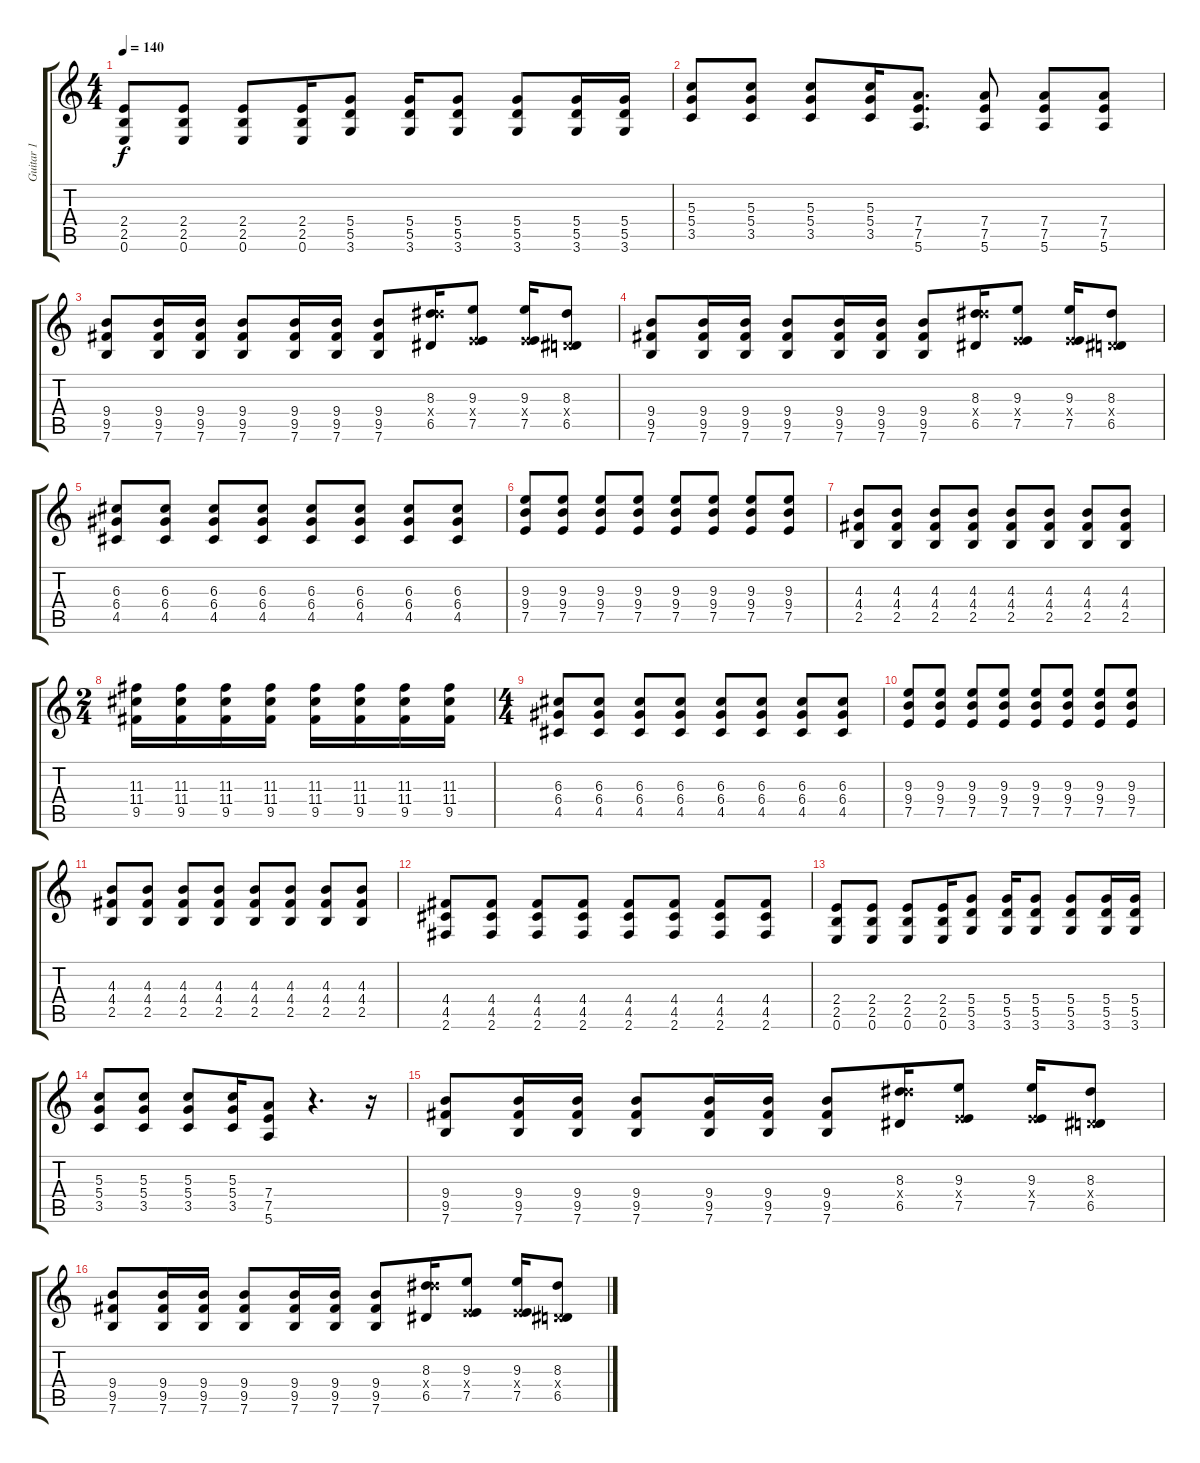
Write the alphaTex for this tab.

\track ("Guitar 1" "Guitar 1") {instrument distortionguitar}
\staff {score tabs}
\tuning (E4 B3 G3 D3 A2 E2) {hide}
\ts (4 4)
\tempo 140
\clef g2
\ks c
(2.4 2.5 0.6).8{dy f} (2.4 2.5 0.6).8 (2.4 2.5 0.6).8 (2.4 2.5 0.6).16 (5.4 5.5 3.6).8 (5.4 5.5 3.6).16 (5.4 5.5 3.6).8 (5.4 5.5 3.6).8 (5.4 5.5 3.6).16 (5.4 5.5 3.6).16 |
(5.3 5.4 3.5).8 (5.3 5.4 3.5).8 (5.3 5.4 3.5).8 (5.3 5.4 3.5).16 (7.4 7.5 5.6).8{d} (7.4 7.5 5.6).8 (7.4 7.5 5.6).8 (7.4 7.5 5.6).8 |
(9.4 9.5 7.6).8 (9.4 9.5 7.6).16 (9.4 9.5 7.6).16 (9.4 9.5 7.6).8 (9.4 9.5 7.6).16 (9.4 9.5 7.6).16 (9.4 9.5 7.6).8 (8.3 13.4{x} 6.5).16 (9.3 2.4{x} 7.5).8 (9.3 2.4{x} 7.5).16 (8.3 0.4{x} 6.5).8 |
(9.4 9.5 7.6).8 (9.4 9.5 7.6).16 (9.4 9.5 7.6).16 (9.4 9.5 7.6).8 (9.4 9.5 7.6).16 (9.4 9.5 7.6).16 (9.4 9.5 7.6).8 (8.3 13.4{x} 6.5).16 (9.3 2.4{x} 7.5).8 (9.3 2.4{x} 7.5).16 (8.3 0.4{x} 6.5).8 |
(6.3 6.4 4.5).8 (6.3 6.4 4.5).8 (6.3 6.4 4.5).8 (6.3 6.4 4.5).8 (6.3 6.4 4.5).8 (6.3 6.4 4.5).8 (6.3 6.4 4.5).8 (6.3 6.4 4.5).8 |
(9.3 9.4 7.5).8 (9.3 9.4 7.5).8 (9.3 9.4 7.5).8 (9.3 9.4 7.5).8 (9.3 9.4 7.5).8 (9.3 9.4 7.5).8 (9.3 9.4 7.5).8 (9.3 9.4 7.5).8 |
(4.3 4.4 2.5).8 (4.3 4.4 2.5).8 (4.3 4.4 2.5).8 (4.3 4.4 2.5).8 (4.3 4.4 2.5).8 (4.3 4.4 2.5).8 (4.3 4.4 2.5).8 (4.3 4.4 2.5).8 |
\ts (2 4)
(11.3 11.4 9.5).16 (11.3 11.4 9.5).16 (11.3 11.4 9.5).16 (11.3 11.4 9.5).16 (11.3 11.4 9.5).16 (11.3 11.4 9.5).16 (11.3 11.4 9.5).16 (11.3 11.4 9.5).16 |
\ts (4 4)
(6.3 6.4 4.5).8 (6.3 6.4 4.5).8 (6.3 6.4 4.5).8 (6.3 6.4 4.5).8 (6.3 6.4 4.5).8 (6.3 6.4 4.5).8 (6.3 6.4 4.5).8 (6.3 6.4 4.5).8 |
(9.3 9.4 7.5).8 (9.3 9.4 7.5).8 (9.3 9.4 7.5).8 (9.3 9.4 7.5).8 (9.3 9.4 7.5).8 (9.3 9.4 7.5).8 (9.3 9.4 7.5).8 (9.3 9.4 7.5).8 |
(4.3 4.4 2.5).8 (4.3 4.4 2.5).8 (4.3 4.4 2.5).8 (4.3 4.4 2.5).8 (4.3 4.4 2.5).8 (4.3 4.4 2.5).8 (4.3 4.4 2.5).8 (4.3 4.4 2.5).8 |
(4.4 4.5 2.6).8 (4.4 4.5 2.6).8 (4.4 4.5 2.6).8 (4.4 4.5 2.6).8 (4.4 4.5 2.6).8 (4.4 4.5 2.6).8 (4.4 4.5 2.6).8 (4.4 4.5 2.6).8 |
(2.4 2.5 0.6).8 (2.4 2.5 0.6).8 (2.4 2.5 0.6).8 (2.4 2.5 0.6).16 (5.4 5.5 3.6).8 (5.4 5.5 3.6).16 (5.4 5.5 3.6).8 (5.4 5.5 3.6).8 (5.4 5.5 3.6).16 (5.4 5.5 3.6).16 |
(5.3 5.4 3.5).8 (5.3 5.4 3.5).8 (5.3 5.4 3.5).8 (5.3 5.4 3.5).16 (7.4 7.5 5.6).8 r.4{d} r.16 |
(9.4 9.5 7.6).8 (9.4 9.5 7.6).16 (9.4 9.5 7.6).16 (9.4 9.5 7.6).8 (9.4 9.5 7.6).16 (9.4 9.5 7.6).16 (9.4 9.5 7.6).8 (8.3 13.4{x} 6.5).16 (9.3 2.4{x} 7.5).8 (9.3 2.4{x} 7.5).16 (8.3 0.4{x} 6.5).8 |
(9.4 9.5 7.6).8 (9.4 9.5 7.6).16 (9.4 9.5 7.6).16 (9.4 9.5 7.6).8 (9.4 9.5 7.6).16 (9.4 9.5 7.6).16 (9.4 9.5 7.6).8 (8.3 13.4{x} 6.5).16 (9.3 2.4{x} 7.5).8 (9.3 2.4{x} 7.5).16 (8.3 0.4{x} 6.5).8
